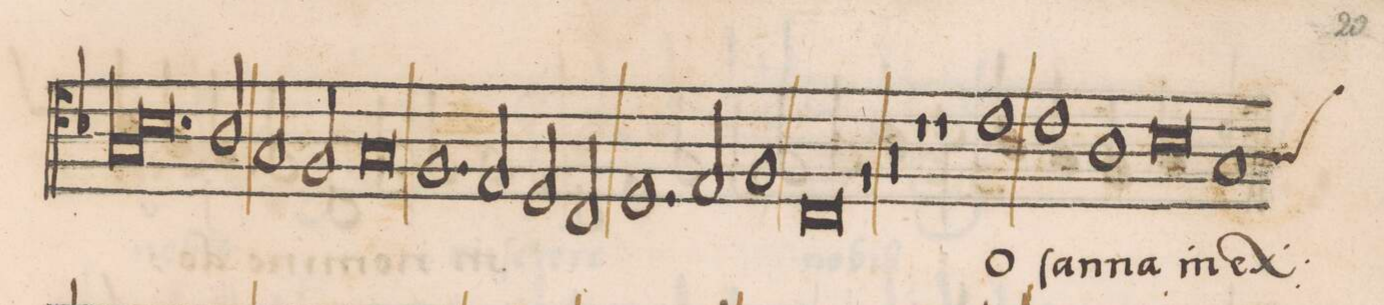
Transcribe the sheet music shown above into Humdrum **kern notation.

**kern	**text
*I"TENOR	*
*clefC4	*
*k[b-]	*
*met(C|3)	*
*M3/1	*
*lig	*
1G	-na
1.B-	.
*Xlig	*
2A/	.
=48-	=48-
2G/	.
2F/	.
0G	in
=49-	=49-
1.F	ex-
2E/	.
2D/	.
2C/	.
=50-	=50-
1.D	-cel-
2E/	.
1F	.
=51-	=51-
0C	-ſis
*	*Xij
1r	.
=52-	=52-
0.r	.
=53-	=53-
1r	.
1r	.
1c	O-
=54-	=54-
1c	-ſan-
1A	-na
0B-	in
=55-	=55-
*custos:A	*
1G	ex-
*-	*-
